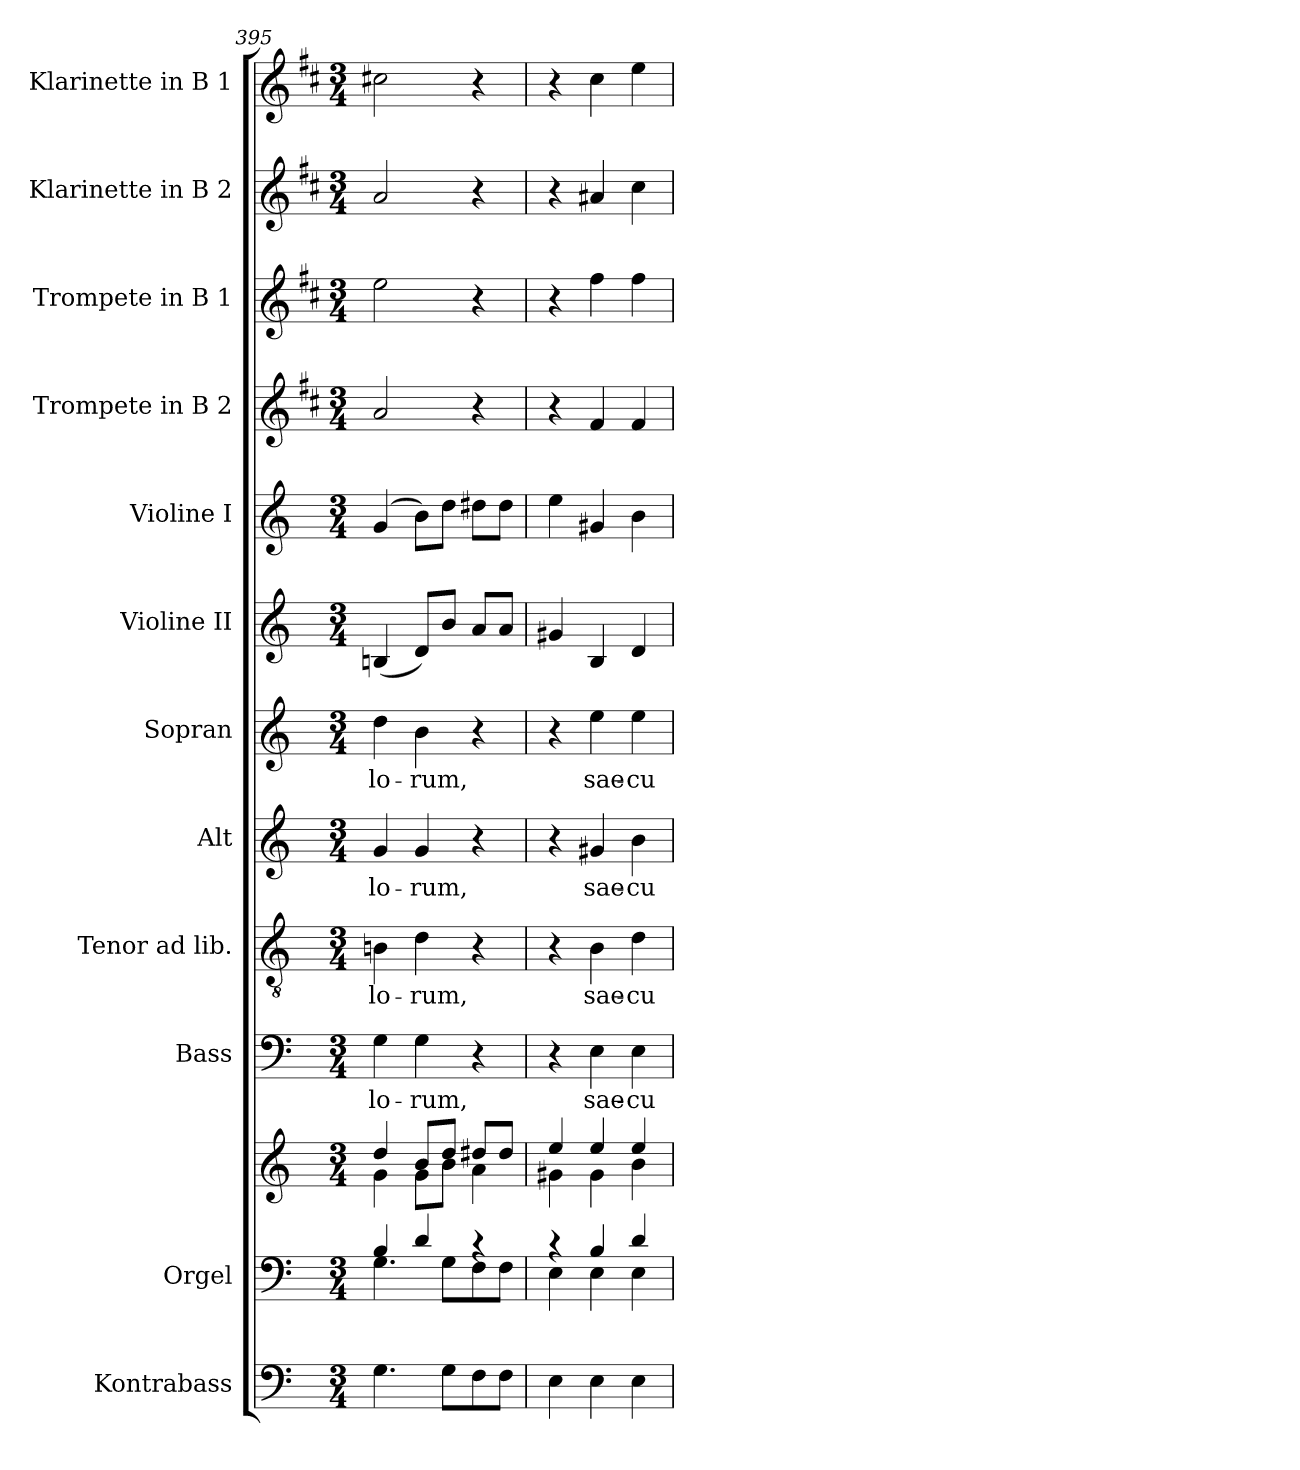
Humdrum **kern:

**kern	**kern	**kern	**kern	**text	**kern	**text	**kern	**text	**kern	**text	**kern	**kern	**kern	**kern	**kern	**kern
*part12	*part11	*part11	*part10	*part10	*part9	*part9	*part8	*part8	*part7	*part7	*part6	*part5	*part4	*part3	*part2	*part1
*staff13	*staff12	*staff11	*staff10	*staff10	*staff9	*staff9	*staff8	*staff8	*staff7	*staff7	*staff6	*staff5	*staff4	*staff3	*staff2	*staff1
*I"Kontrabass	*I"Orgel	*	*I"Bass	*	*I"Tenor ad lib.	*	*I"Alt	*	*I"Sopran	*	*I"Violine II	*I"Violine I	*I"Trompete in B 2	*I"Trompete in B 1	*I"Klarinette in B 2	*I"Klarinette in B 1
*I'Kb.	*I'Org.	*	*I'B	*	*I'T	*	*I'A	*	*I'S	*	*I'Vl. II	*I'Vl. I	*	*	*	*
*clefF4	*clefF4	*clefG2	*clefF4	*	*clefGv2	*	*clefG2	*	*clefG2	*	*clefG2	*clefG2	*clefG2	*clefG2	*clefG2	*clefG2
*ITrd7c12	*	*	*	*	*	*	*	*	*	*	*	*	*ITrd1c2	*ITrd1c2	*ITrd1c2	*ITrd1c2
*k[]	*k[]	*k[]	*k[]	*	*k[]	*	*k[]	*	*k[]	*	*k[]	*k[]	*k[]	*k[]	*k[]	*k[]
*C:	*C:	*C:	*C:	*	*C:	*	*C:	*	*C:	*	*C:	*C:	*C:	*C:	*C:	*C:
*M3/4	*M3/4	*M3/4	*M3/4	*	*M3/4	*	*M3/4	*	*M3/4	*	*M3/4	*M3/4	*M3/4	*M3/4	*M3/4	*M3/4
=395	=395	=395	=395	=395	=395	=395	=395	=395	=395	=395	=395	=395	=395	=395	=395	=395
*	*^	*^	*	*	*	*	*	*	*	*	*	*	*	*	*	*
!	!	!	!	!	!	!LO:LY:b	!	!LO:LY:b	!	!LO:LY:b	!	!LO:LY:b	!	!	!	!	!	!
4.GG\	4B/	4.G\	4dd/	4g\	4G\	-lo-	4Bn\	-lo-	4g/	-lo-	4dd\	-lo-	(<4Bn/	(4g/	2g/	2dd\	2g/	2bn\
!	!	!	!	!	!	!LO:LY:b	!	!LO:LY:b	!	!LO:LY:b	!	!LO:LY:b	!	!	!	!	!	!
.	4d/	.	8b/L	8g\L	4G\	-rum,	4d\	-rum,	4g/	-rum,	4b\	-rum,	8d/L)	8b\L)	.	.	.	.
8GG\L	.	8G\L	8dd/J	8b\J	.	.	.	.	.	.	.	.	8b/J	8dd\J	.	.	.	.
8FF\	4rc	8F\	8dd#X/L	4a\	4r	.	4r	.	4r	.	4r	.	8a/L	8dd#X\L	4r	4r	4r	4r
8FF\J	.	8F\J	8dd#/J	.	.	.	.	.	.	.	.	.	8a/J	8dd#\J	.	.	.	.
=396	=396	=396	=396	=396	=396	=396	=396	=396	=396	=396	=396	=396	=396	=396	=396	=396	=396	=396
4EE\	4rc	4E\	4ee/	4g#X\	4r	.	4r	.	4r	.	4r	.	4g#X/	4ee\	4r	4r	4r	4r
!	!	!	!	!	!	!LO:LY:b	!	!LO:LY:b	!	!LO:LY:b	!	!LO:LY:b	!	!	!	!	!	!
4EE\	4B/	4E\	4ee/	4g#\	4E\	sae-	4B\	sae-	4g#X/	sae-	4ee\	sae-	4B/	4g#X/	4e/	4ee\	4g#X/	4b\
!	!	!	!	!	!	!LO:LY:b	!	!LO:LY:b	!	!LO:LY:b	!	!LO:LY:b	!	!	!	!	!	!
4EE\	4d/	4E\	4ee/	4b\	4E\	-cu-	4d\	-cu-	4b\	-cu-	4ee\	-cu-	4d/	4b\	4e/	4ee\	4b\	4dd\
*	*v	*v	*	*	*	*	*	*	*	*	*	*	*	*	*	*	*	*
*	*	*v	*v	*	*	*	*	*	*	*	*	*	*	*	*	*	*
=	=	=	=	=	=	=	=	=	=	=	=	=	=	=	=	=
*-	*-	*-	*-	*-	*-	*-	*-	*-	*-	*-	*-	*-	*-	*-	*-	*-
